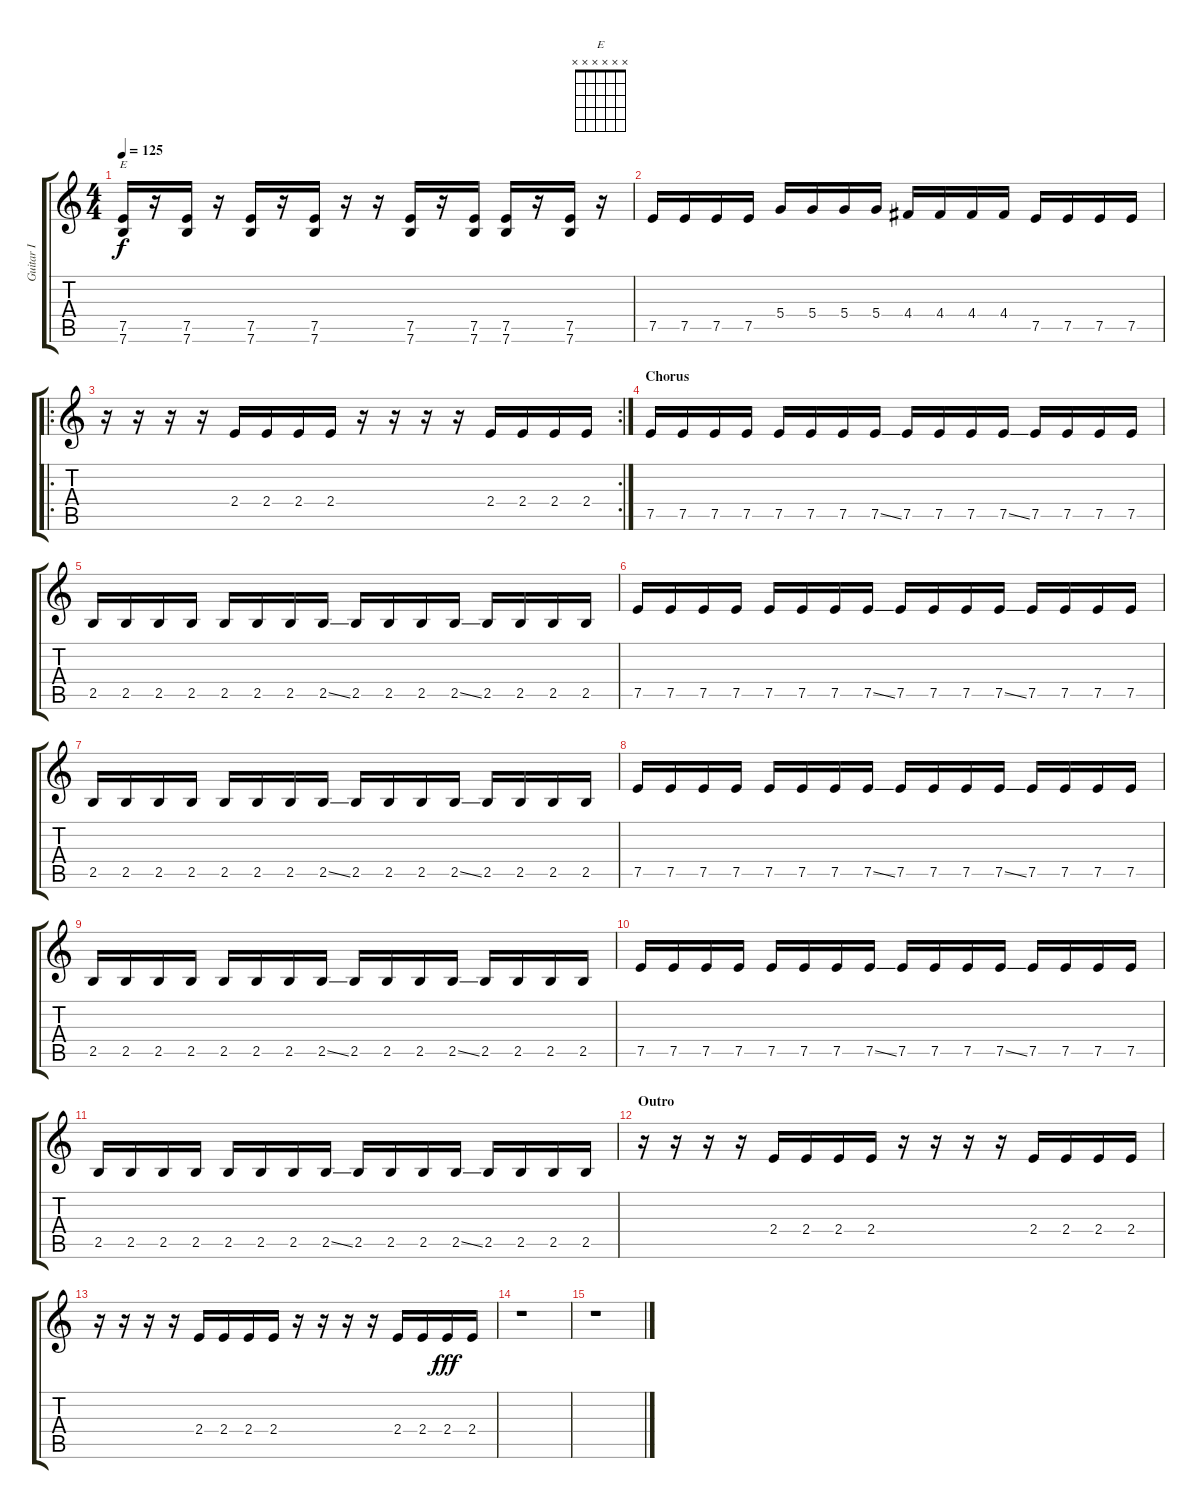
\track ("Guitar I" "Guitar I") {instrument distortionguitar}
\staff {score tabs}
\tuning (E4 B3 G3 D3 A2 E2) {hide}
\chord ("E" x x x x x x)
\ts (4 4)
\tempo 125
\clef g2
\ks c
(7.5 7.6).16{ch "E" dy f} r.16 (7.5 7.6).16 r.16 (7.5 7.6).16 r.16 (7.5 7.6).16 r.16 r.16 (7.5 7.6).16 r.16 (7.5 7.6).16 (7.5 7.6).16 r.16 (7.5 7.6).16 r.16 |
7.5.16 7.5.16 7.5.16 7.5.16 5.4.16 5.4.16 5.4.16 5.4.16 4.4.16 4.4.16 4.4.16 4.4.16 7.5.16 7.5.16 7.5.16 7.5.16 |
\ro
\rc 2
r.16 r.16 r.16 r.16 2.4.16 2.4.16 2.4.16 2.4.16 r.16 r.16 r.16 r.16 2.4.16 2.4.16 2.4.16 2.4.16 |
\section ("" "Chorus")
7.5.16 7.5.16 7.5.16 7.5.16 7.5.16 7.5.16 7.5.16 7.5{ss}.16 7.5.16 7.5.16 7.5.16 7.5{ss}.16 7.5.16 7.5.16 7.5.16 7.5.16 |
2.5.16 2.5.16 2.5.16 2.5.16 2.5.16 2.5.16 2.5.16 2.5{ss}.16 2.5.16 2.5.16 2.5.16 2.5{ss}.16 2.5.16 2.5.16 2.5.16 2.5.16 |
7.5.16 7.5.16 7.5.16 7.5.16 7.5.16 7.5.16 7.5.16 7.5{ss}.16 7.5.16 7.5.16 7.5.16 7.5{ss}.16 7.5.16 7.5.16 7.5.16 7.5.16 |
2.5.16 2.5.16 2.5.16 2.5.16 2.5.16 2.5.16 2.5.16 2.5{ss}.16 2.5.16 2.5.16 2.5.16 2.5{ss}.16 2.5.16 2.5.16 2.5.16 2.5.16 |
7.5.16 7.5.16 7.5.16 7.5.16 7.5.16 7.5.16 7.5.16 7.5{ss}.16 7.5.16 7.5.16 7.5.16 7.5{ss}.16 7.5.16 7.5.16 7.5.16 7.5.16 |
2.5.16 2.5.16 2.5.16 2.5.16 2.5.16 2.5.16 2.5.16 2.5{ss}.16 2.5.16 2.5.16 2.5.16 2.5{ss}.16 2.5.16 2.5.16 2.5.16 2.5.16 |
7.5.16 7.5.16 7.5.16 7.5.16 7.5.16 7.5.16 7.5.16 7.5{ss}.16 7.5.16 7.5.16 7.5.16 7.5{ss}.16 7.5.16 7.5.16 7.5.16 7.5.16 |
2.5.16 2.5.16 2.5.16 2.5.16 2.5.16 2.5.16 2.5.16 2.5{ss}.16 2.5.16 2.5.16 2.5.16 2.5{ss}.16 2.5.16 2.5.16 2.5.16 2.5.16 |
\section ("" "Outro")
r.16 r.16 r.16 r.16 2.4.16 2.4.16 2.4.16 2.4.16 r.16 r.16 r.16 r.16 2.4.16 2.4.16 2.4.16 2.4.16 |
r.16 r.16 r.16 r.16 2.4.16 2.4.16 2.4.16 2.4.16 r.16 r.16 r.16 r.16 2.4.16 2.4.16 2.4.16{dy fff} 2.4.16 |
r.1 |
r.1
